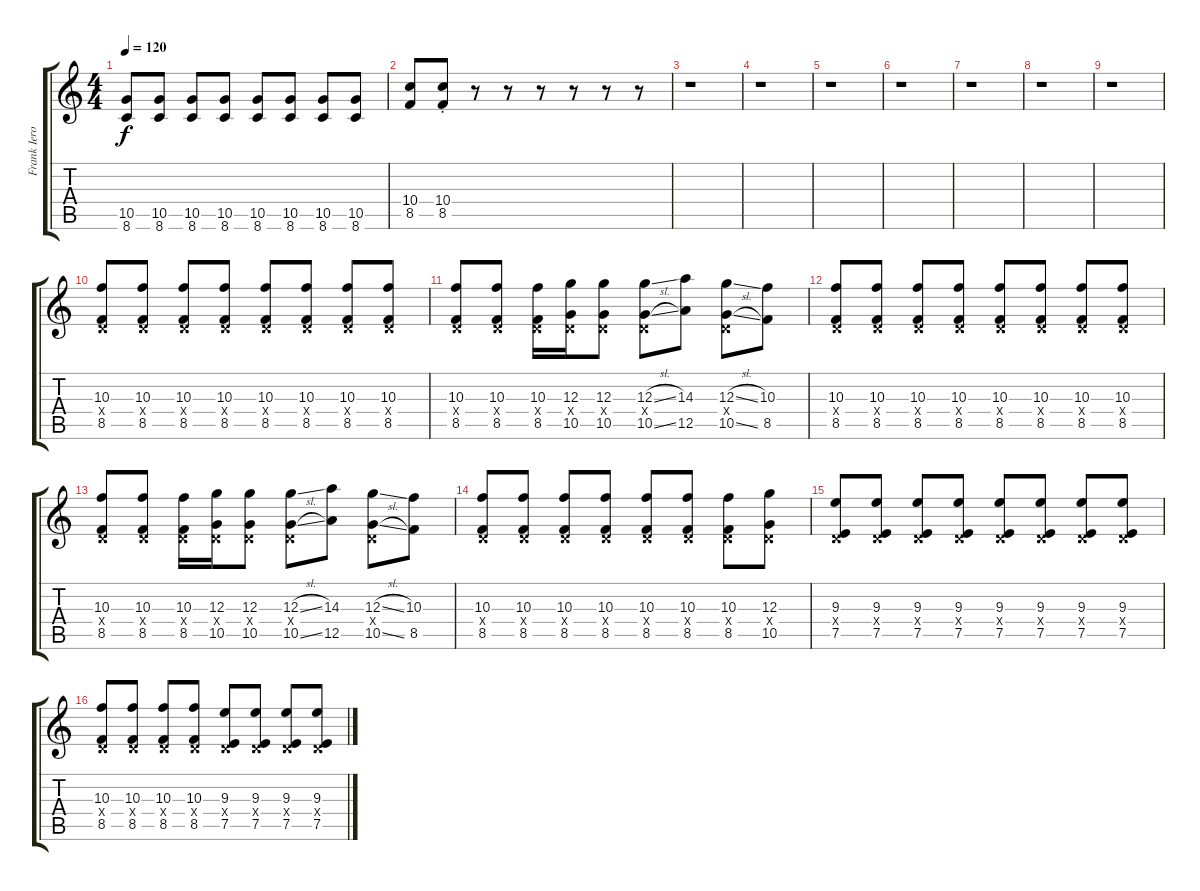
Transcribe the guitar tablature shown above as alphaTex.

\track ("Frank Iero" "Frank Iero") {instrument overdrivenguitar}
\staff {score tabs}
\tuning (E4 B3 G3 D3 A2 E2) {hide}
\ts (4 4)
\tempo 120
\clef g2
\ks c
(10.5 8.6).8{dy f} (10.5 8.6).8 (10.5 8.6).8 (10.5 8.6).8 (10.5 8.6).8 (10.5 8.6).8 (10.5 8.6).8 (10.5 8.6).8 |
(10.4 8.5).8 (10.4{st} 8.5{st}).8 r.8 r.8 r.8 r.8 r.8 r.8 |
r.1 |
r.1 |
r.1 |
r.1 |
r.1 |
r.1 |
r.1 |
(10.3 0.4{x} 8.5).8{volume 9} (10.3 0.4{x} 8.5).8 (10.3 0.4{x} 8.5).8 (10.3 0.4{x} 8.5).8 (10.3 0.4{x} 8.5).8 (10.3 0.4{x} 8.5).8 (10.3 0.4{x} 8.5).8 (10.3 0.4{x} 8.5).8 |
(10.3 0.4{x} 8.5).8 (10.3 0.4{x} 8.5).8 (10.3 0.4{x} 8.5).16 (12.3 0.4{x} 10.5).16 (12.3 0.4{x} 10.5).8 (12.3{sl} 0.4{x} 10.5{sl}).8 (14.3 12.5).8 (12.3{sl} 0.4{x} 10.5{sl}).8 (10.3 8.5).8 |
(10.3 0.4{x} 8.5).8 (10.3 0.4{x} 8.5).8 (10.3 0.4{x} 8.5).8 (10.3 0.4{x} 8.5).8 (10.3 0.4{x} 8.5).8 (10.3 0.4{x} 8.5).8 (10.3 0.4{x} 8.5).8 (10.3 0.4{x} 8.5).8 |
(10.3 0.4{x} 8.5).8 (10.3 0.4{x} 8.5).8 (10.3 0.4{x} 8.5).16 (12.3 0.4{x} 10.5).16 (12.3 0.4{x} 10.5).8 (12.3{sl} 0.4{x} 10.5{sl}).8 (14.3 12.5).8 (12.3{sl} 0.4{x} 10.5{sl}).8 (10.3 8.5).8 |
(10.3 0.4{x} 8.5).8 (10.3 0.4{x} 8.5).8 (10.3 0.4{x} 8.5).8 (10.3 0.4{x} 8.5).8 (10.3 0.4{x} 8.5).8 (10.3 0.4{x} 8.5).8 (10.3 0.4{x} 8.5).8 (12.3 0.4{x} 10.5).8 |
(9.3 0.4{x} 7.5).8 (9.3 0.4{x} 7.5).8 (9.3 0.4{x} 7.5).8 (9.3 0.4{x} 7.5).8 (9.3 0.4{x} 7.5).8 (9.3 0.4{x} 7.5).8 (9.3 0.4{x} 7.5).8 (9.3 0.4{x} 7.5).8 |
(10.3 0.4{x} 8.5).8 (10.3 0.4{x} 8.5).8 (10.3 0.4{x} 8.5).8 (10.3 0.4{x} 8.5).8 (9.3 0.4{x} 7.5).8 (9.3 0.4{x} 7.5).8 (9.3 0.4{x} 7.5).8 (9.3 0.4{x} 7.5).8
